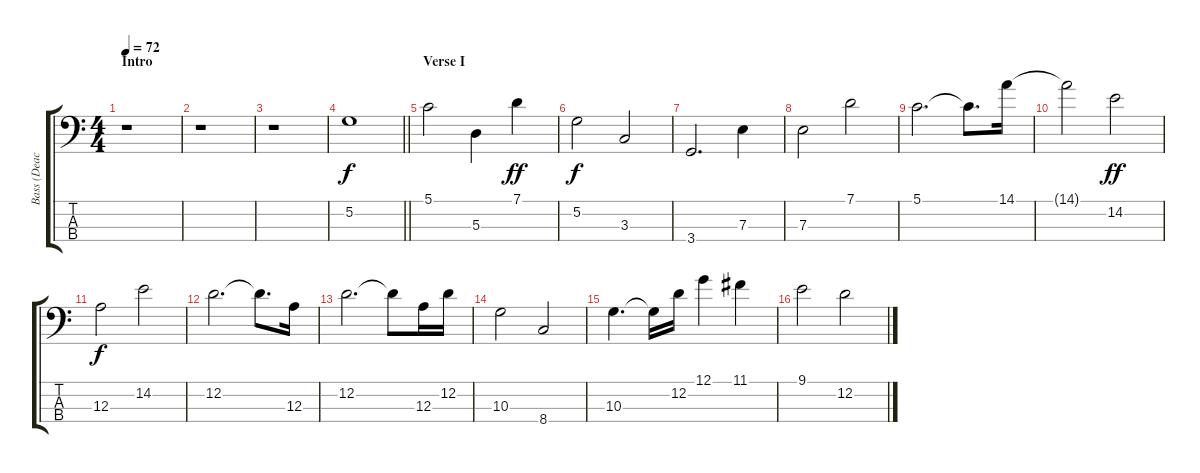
\track ("Bass (Deacon)" "Bass (Deac") {instrument fretlessbass}
\staff {score tabs}
\tuning (G2 D2 A1 E1) {hide}
\ts (4 4)
\section ("" "Intro")
\tempo 72
\clef f4
\ks c
r.1{dy f instrument fretlessbass} |
r.1 |
r.1 |
\barLineRight lightlight
5.2.1 |
\section ("" "Verse I")
5.1.2 5.3.4 7.1.4{dy ff} |
5.2.2{dy f} 3.3.2 |
3.4.2{d} 7.3.4 |
7.3.2 7.1.2 |
5.1.2{d} 5.1{t}.8{d} 14.1.16 |
14.1{t}.2 14.2.2{dy ff} |
12.3.2{dy f} 14.2.2 |
12.2.2{d} 12.2{t}.8{d} 12.3.16 |
12.2.2{d} 12.2{t}.8 12.3.16 12.2.16 |
10.3.2 8.4.2 |
10.3.4{d} 10.3{t}.16 12.2.16 12.1.4 11.1.4 |
9.1.2 12.2.2
